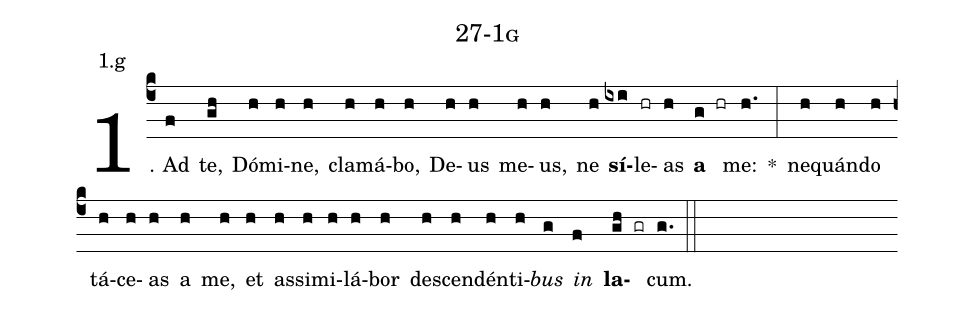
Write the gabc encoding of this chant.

name: 27-1g;
annotation: 1.g;
%%
(c4)1. Ad(f) te,(gh) Dó(h)mi(h)ne,(h) cla(h)má(h)bo,(h) De(h)us(h) me(h)us,(h) ne(h) <b>sí</b>(ixi)le(hr)as(h) <b>a</b>(g hr) me:(h.) *(:) ne(h)quán(h)do(h) tá(h)ce(h)as(h) a(h) me,(h) et(h) as(h)si(h)mi(h)lá(h)bor(h) de(h)scen(h)dén(h)ti(h)<i>bus</i>(g) <i>in</i>(f) <b>la</b>(gh gr)cum.(g.) (::)
